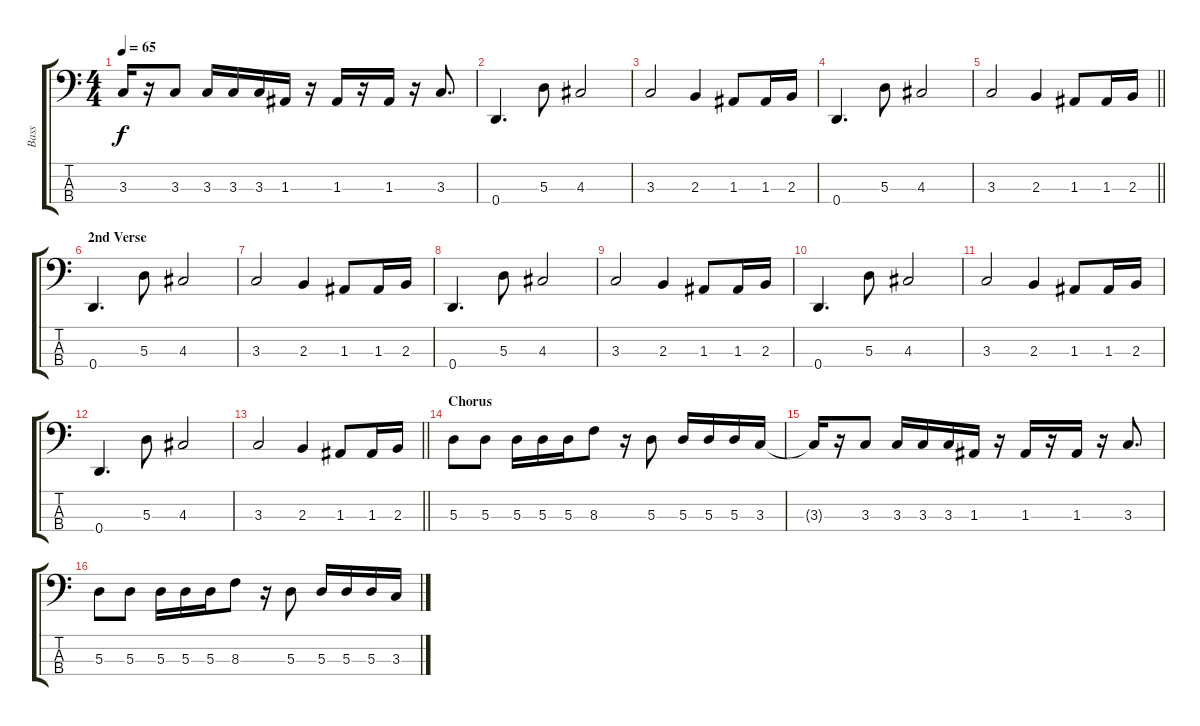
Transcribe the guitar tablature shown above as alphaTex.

\track ("Bass" "Bass") {instrument electricbassfinger}
\staff {score tabs}
\tuning (G2 D2 A1 D1) {hide}
\ts (4 4)
\tempo 65
\clef f4
\ks c
3.3{t}.16{dy f} r.16 3.3.8 3.3.16 3.3.16 3.3.16 1.3.16 r.16 1.3.16 r.16 1.3.16 r.16 3.3.8{d} |
0.4.4{d} 5.3.8 4.3.2 |
3.3.2 2.3.4 1.3.8 1.3.16 2.3.16 |
0.4.4{d} 5.3.8 4.3.2 |
\barLineRight lightlight
3.3.2 2.3.4 1.3.8 1.3.16 2.3.16 |
\section ("" "2nd Verse")
0.4.4{d} 5.3.8 4.3.2 |
3.3.2 2.3.4 1.3.8 1.3.16 2.3.16 |
0.4.4{d} 5.3.8 4.3.2 |
3.3.2 2.3.4 1.3.8 1.3.16 2.3.16 |
0.4.4{d} 5.3.8 4.3.2 |
3.3.2 2.3.4 1.3.8 1.3.16 2.3.16 |
0.4.4{d} 5.3.8 4.3.2 |
\barLineRight lightlight
3.3.2 2.3.4 1.3.8 1.3.16 2.3.16 |
\section ("" "Chorus")
5.3.8 5.3.8 5.3.16 5.3.16 5.3.16 8.3.8 r.16 5.3.8 5.3.16 5.3.16 5.3.16 3.3.16 |
3.3{t}.16 r.16 3.3.8 3.3.16 3.3.16 3.3.16 1.3.16 r.16 1.3.16 r.16 1.3.16 r.16 3.3.8{d} |
5.3.8 5.3.8 5.3.16 5.3.16 5.3.16 8.3.8 r.16 5.3.8 5.3.16 5.3.16 5.3.16 3.3.16
